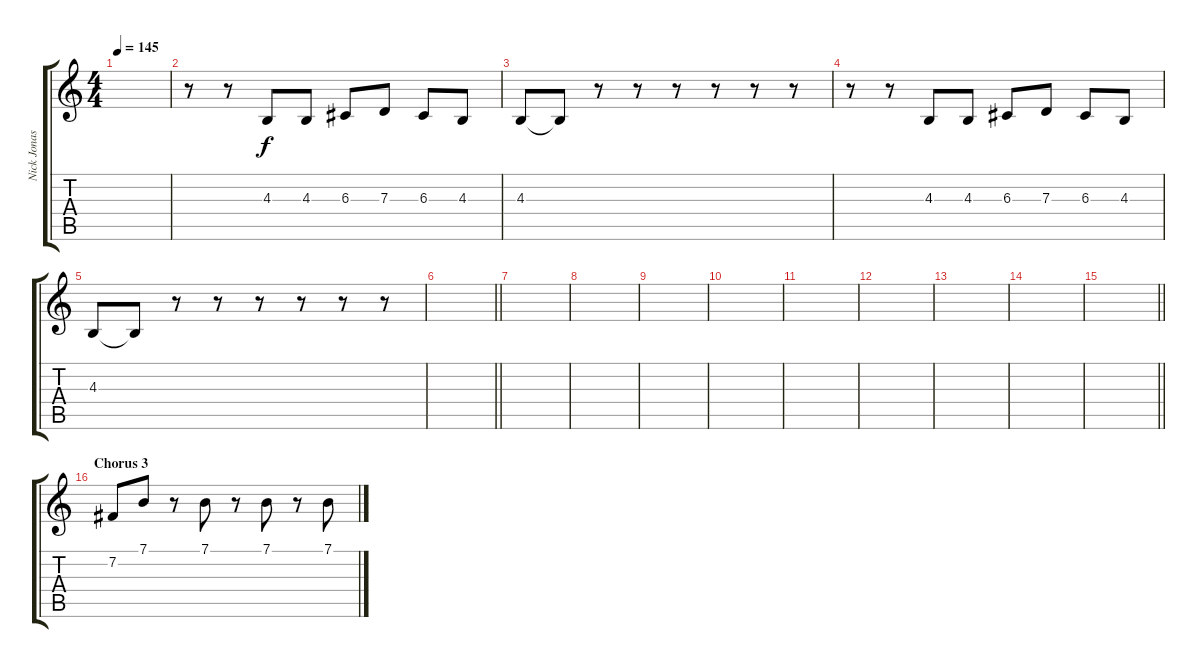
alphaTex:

\track ("Nick Jonas" "Nick Jonas") {instrument altosax}
\staff {score tabs}
\tuning (E4 B3 G3 D3 A2 E2) {hide}
\ts (4 4)
\tempo 145
\clef g2
\ks c
|
r.8 r.8 4.3.8 4.3.8 6.3.8 7.3.8 6.3.8 4.3.8 |
4.3.8 4.3{t}.8 r.8 r.8 r.8 r.8 r.8 r.8 |
r.8 r.8 4.3.8 4.3.8 6.3.8 7.3.8 6.3.8 4.3.8 |
4.3.8 4.3{t}.8 r.8 r.8 r.8 r.8 r.8 r.8 |
\barLineRight lightlight
|
|
|
|
|
|
|
|
|
\barLineRight lightlight
|
\section ("" "Chorus 3")
7.2.8 7.1.8 r.8 7.1.8 r.8 7.1.8 r.8 7.1.8
